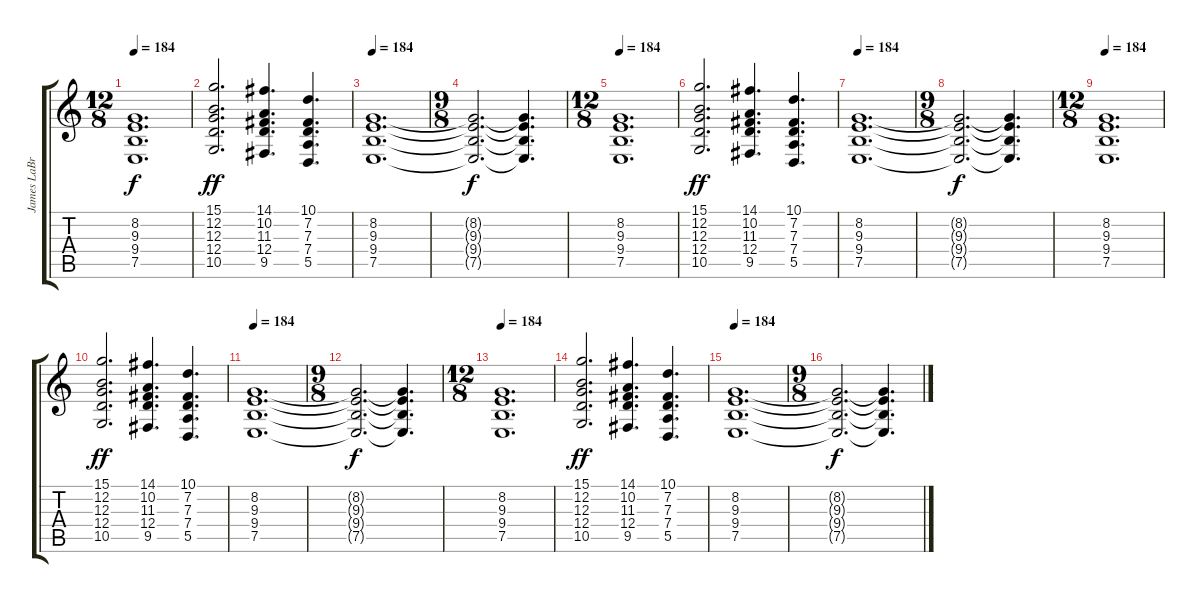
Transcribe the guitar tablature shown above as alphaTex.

\track ("James LaBrie" "James LaBr") {instrument altosax}
\staff {score tabs}
\tuning (E4 B3 G3 D3 A2 E2) {hide}
\ts (12 8)
\tempo 184
\clef g2
\ks c
(8.2 9.3 9.4 7.5).1{d dy f} |
(15.1 12.2 12.3 12.4 10.5).2{d dy ff} (14.1 10.2 11.3 12.4 9.5).4{d} (10.1 7.2 7.3 7.4 5.5).4{d} |
\tempo 184
(8.2 9.3 9.4 7.5).1{d} |
\ts (9 8)
(8.2{t} 9.3{t} 9.4{t} 7.5{t}).2{d dy f} (8.2{t} 9.3{t} 9.4{t} 7.5{t}).4{d} |
\ts (12 8)
\tempo 184
(8.2 9.3 9.4 7.5).1{d} |
(15.1 12.2 12.3 12.4 10.5).2{d dy ff} (14.1 10.2 11.3 12.4 9.5).4{d} (10.1 7.2 7.3 7.4 5.5).4{d} |
\tempo 184
(8.2 9.3 9.4 7.5).1{d} |
\ts (9 8)
(8.2{t} 9.3{t} 9.4{t} 7.5{t}).2{d dy f} (8.2{t} 9.3{t} 9.4{t} 7.5{t}).4{d} |
\ts (12 8)
\tempo 184
(8.2 9.3 9.4 7.5).1{d} |
(15.1 12.2 12.3 12.4 10.5).2{d dy ff} (14.1 10.2 11.3 12.4 9.5).4{d} (10.1 7.2 7.3 7.4 5.5).4{d} |
\tempo 184
(8.2 9.3 9.4 7.5).1{d} |
\ts (9 8)
(8.2{t} 9.3{t} 9.4{t} 7.5{t}).2{d dy f} (8.2{t} 9.3{t} 9.4{t} 7.5{t}).4{d} |
\ts (12 8)
\tempo 184
(8.2 9.3 9.4 7.5).1{d} |
(15.1 12.2 12.3 12.4 10.5).2{d dy ff} (14.1 10.2 11.3 12.4 9.5).4{d} (10.1 7.2 7.3 7.4 5.5).4{d} |
\tempo 184
(8.2 9.3 9.4 7.5).1{d} |
\ts (9 8)
(8.2{t} 9.3{t} 9.4{t} 7.5{t}).2{d dy f} (8.2{t} 9.3{t} 9.4{t} 7.5{t}).4{d}
